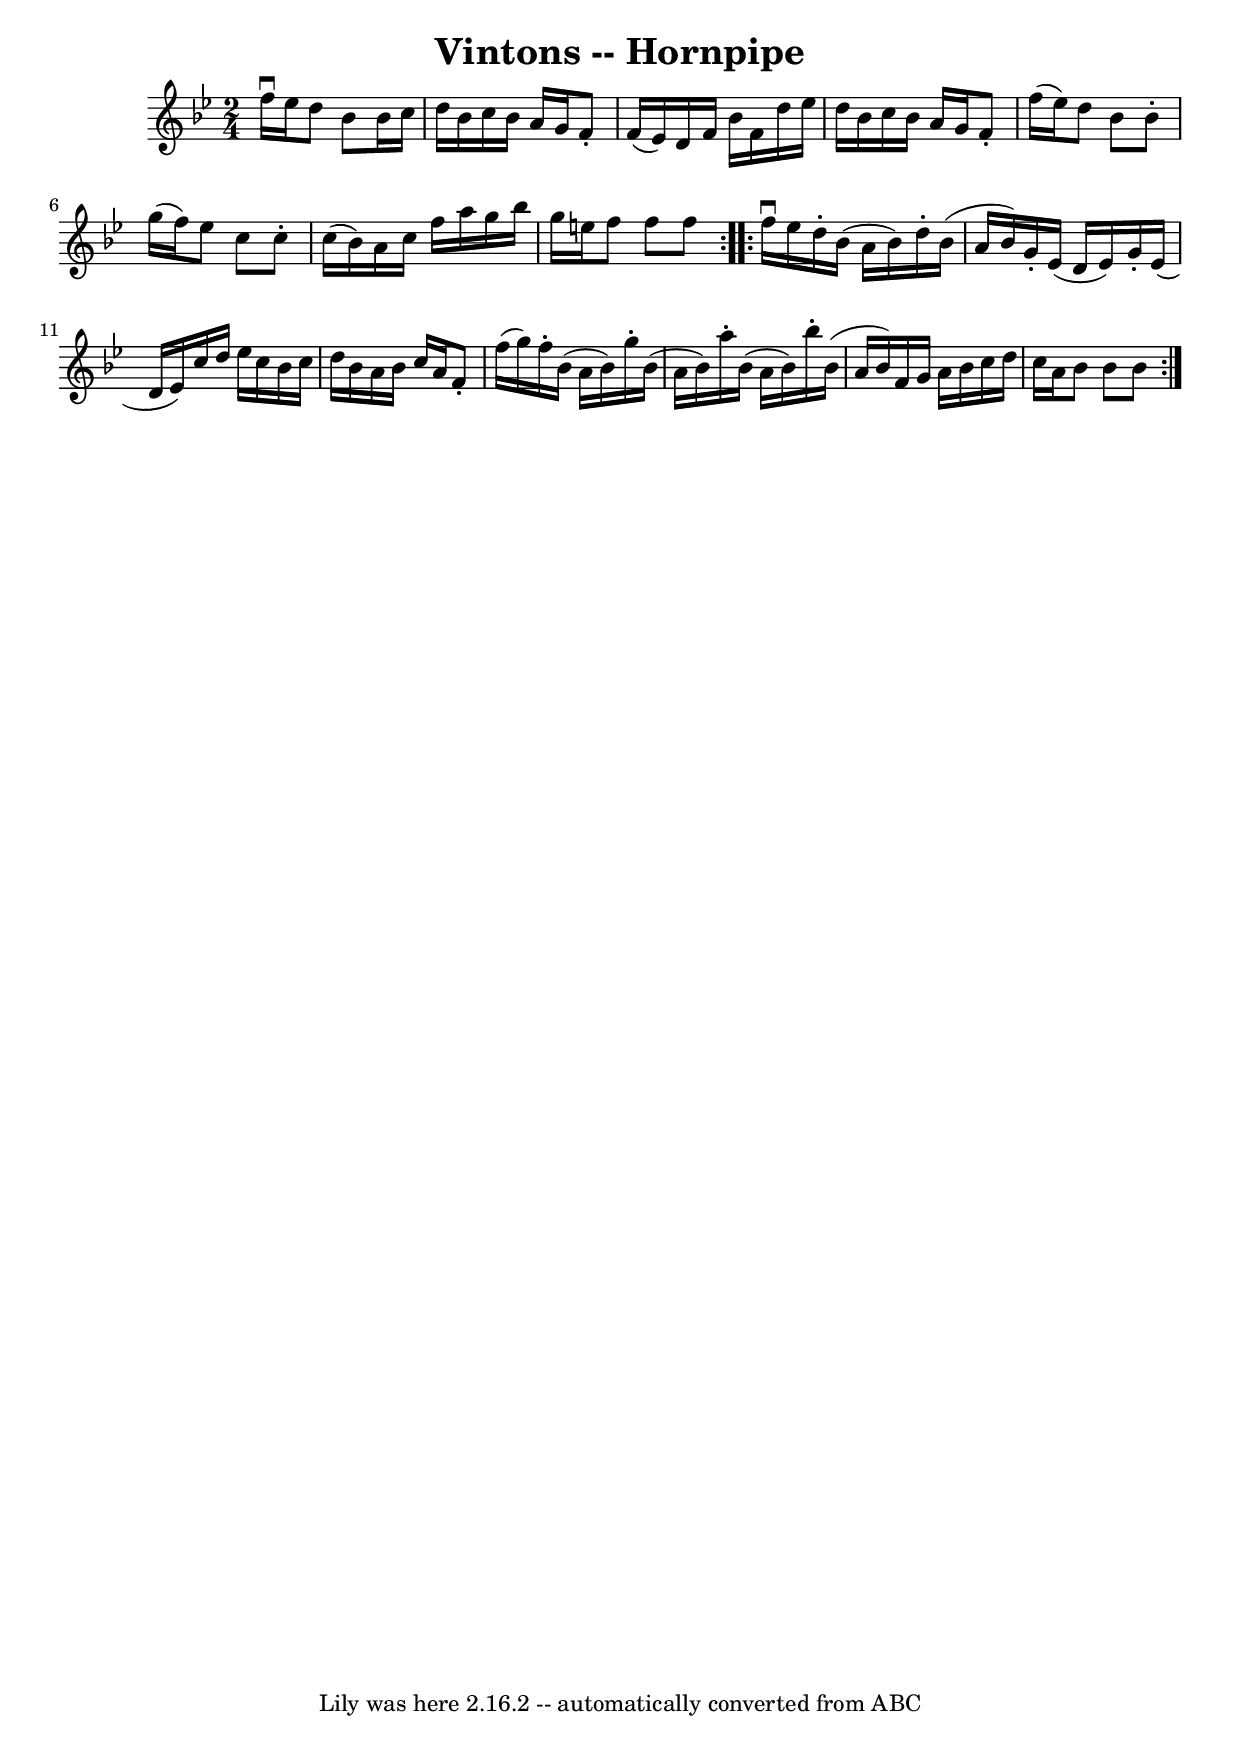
\version "2.16.2"
\include "Mammoth.ily"
\header {
  %% book = "Cole's 1000 Fiddle Tunes"
  crossRefNumber = "1"
  footnotes = ""
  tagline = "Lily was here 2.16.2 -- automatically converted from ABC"
  title = "Vintons -- Hornpipe"

}
voicedefault =  {



  \repeat volta 2 {

    \time 2/4 
    \key bes \major f''16^\downbow ees''16  |
    d''8 bes'8 
    bes'16 c''16 d''16 bes'16  |
    c''16 bes'16 a'16    
    g'16 f'8 -. f'16 (ees'16) |
    d'16 f'16 bes'16 f'16  
    d''16 ees''16 d''16 bes'16  |
    c''16 bes'16 a'16    
    g'16 f'8 -. f''16 (ees''16) |
    d''8 bes'8 bes'8 -.   
    g''16 (f''16) |
    ees''8 c''8 c''8 -. c''16 (bes'16) 
    |
    a'16 c''16 f''16 a''16 g''16 bes''16 g''16    
    e''16  |
    f''8 f''8 f''8  
  }     
  \repeat volta 2 {
    f''16 ^\downbow ees''16  |
    d''16 -. bes'16 (a'16 bes'16)   
    d''16 -. bes'16 (a'16 bes'16) |
    g'16 -. ees'16 (d'16   
    ees'16) g'16 -. ees'16 (d'16 ees'16) |
    c''16 d''16 
    ees''16 c''16 bes'16 c''16 d''16 bes'16  |
    a'16    
    bes'16 c''16 a'16 f'8 -. f''16 (g''16) |
    f''16 -.   
    bes'16 (a'16 bes'16) g''16 -. bes'16 (a'16 bes'16) 
    |
    a''16 -. bes'16 (a'16 bes'16) bes''16 -. bes'16 (
    a'16 bes'16) |
    f'16 g'16 a'16 bes'16 c''16 d''16  
    c''16 a'16  |
    bes'8 bes'8 bes'8  
  }   

}

\score{
  <<

    \context Staff="default"
    {
      \voicedefault 
      
    }

  >>
  \layout {
    
  }
  \midi {
  }

}
